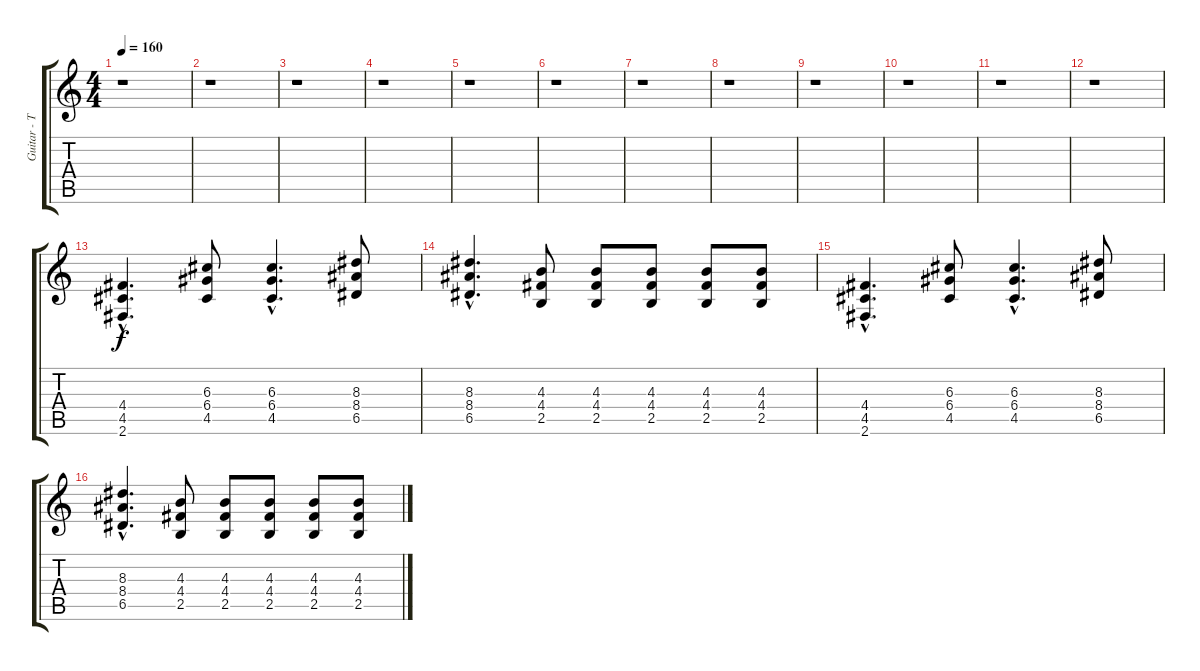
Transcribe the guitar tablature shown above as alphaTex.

\track ("Guitar - Tom Mattew Delonge" "Guitar - T") {instrument overdrivenguitar}
\staff {score tabs}
\tuning (E4 B3 G3 D3 A2 E2) {hide}
\ts (4 4)
\tempo 160
\clef g2
\ks c
r.1{dy f} |
r.1 |
r.1 |
r.1 |
r.1 |
r.1 |
r.1 |
r.1 |
r.1 |
r.1 |
r.1 |
r.1 |
(4.4{hac} 4.5{hac} 2.6{hac}).4{d} (6.3 6.4 4.5).8 (6.3{hac} 6.4{hac} 4.5{hac}).4{d} (8.3 8.4 6.5).8 |
(8.3{hac} 8.4{hac} 6.5{hac}).4{d} (4.3 4.4 2.5).8 (4.3 4.4 2.5).8 (4.3 4.4 2.5).8 (4.3 4.4 2.5).8 (4.3 4.4 2.5).8 |
(4.4{hac} 4.5{hac} 2.6{hac}).4{d} (6.3 6.4 4.5).8 (6.3{hac} 6.4{hac} 4.5{hac}).4{d} (8.3 8.4 6.5).8 |
(8.3{hac} 8.4{hac} 6.5{hac}).4{d} (4.3 4.4 2.5).8 (4.3 4.4 2.5).8 (4.3 4.4 2.5).8 (4.3 4.4 2.5).8 (4.3 4.4 2.5).8
